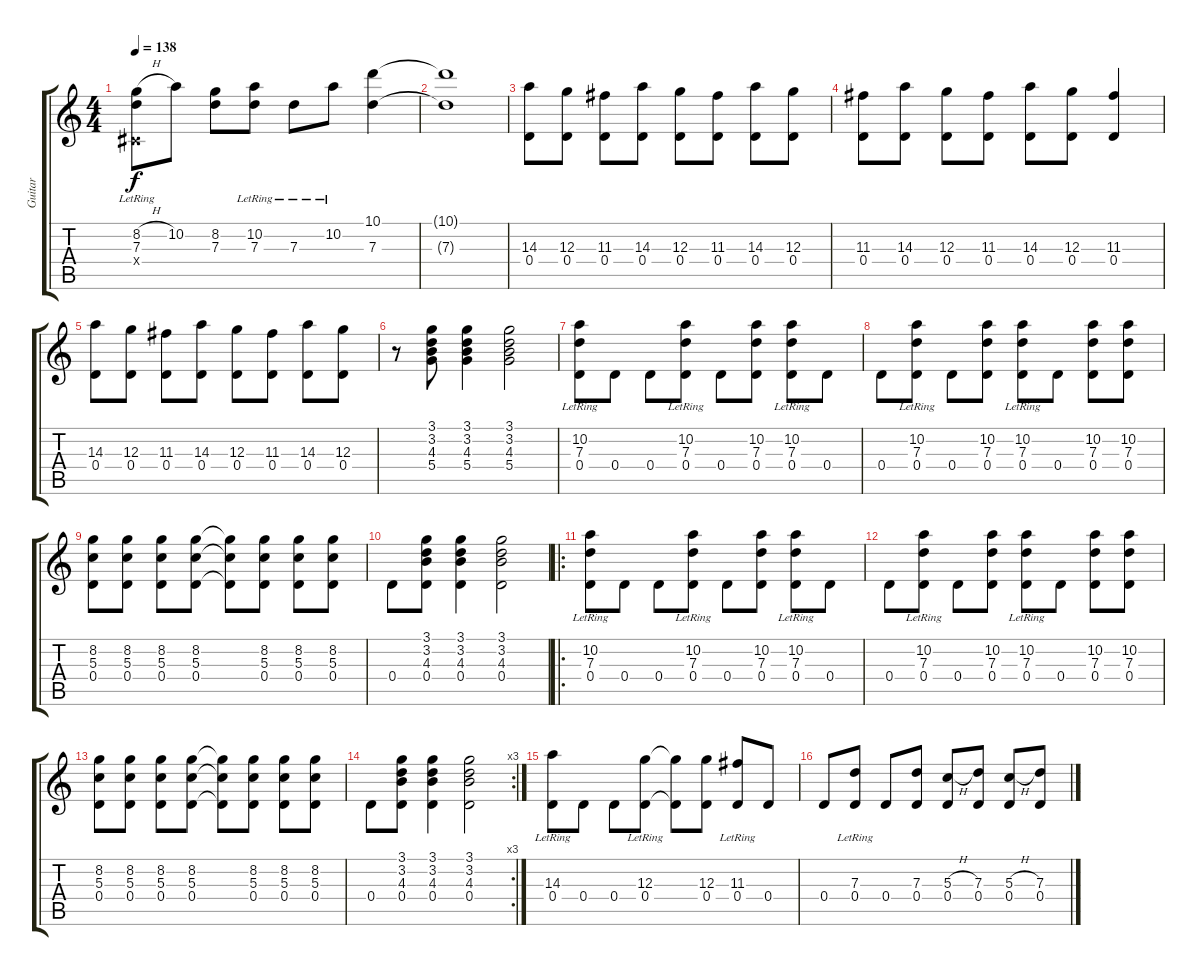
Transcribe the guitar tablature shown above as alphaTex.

\track ("Guitar" "Guitar") {instrument overdrivenguitar}
\staff {score tabs}
\tuning (E4 B3 G3 D3 A2 E2) {hide}
\ts (4 4)
\tempo 138
\clef g2
\ks c
(8.2{h} 7.3{lr} -1.4{x}).8{dy f} 10.2.8 (8.2 7.3).8 (10.2{lr} 7.3).8 7.3{lr}.8 10.2{lr}.8 (10.1 7.3).4 |
(10.1{t} 7.3{t}).1 |
(14.3 0.4).8{instrument overdrivenguitar} (12.3 0.4).8 (11.3 0.4).8 (14.3 0.4).8 (12.3 0.4).8 (11.3 0.4).8 (14.3 0.4).8 (12.3 0.4).8 |
(11.3 0.4).8 (14.3 0.4).8 (12.3 0.4).8 (11.3 0.4).8 (14.3 0.4).8 (12.3 0.4).8 (11.3 0.4).4 |
(14.3 0.4).8 (12.3 0.4).8 (11.3 0.4).8 (14.3 0.4).8 (12.3 0.4).8 (11.3 0.4).8 (14.3 0.4).8 (12.3 0.4).8 |
r.8 (3.1 3.2 4.3 5.4).8 (3.1 3.2 4.3 5.4).4 (3.1 3.2 4.3 5.4).2 |
(10.2{lr} 7.3{lr} 0.4).8 0.4.8 0.4.8 (10.2{lr} 7.3{lr} 0.4).8 0.4.8 (10.2 7.3 0.4).8 (10.2{lr} 7.3{lr} 0.4).8 0.4.8 |
0.4.8 (10.2{lr} 7.3{lr} 0.4).8 0.4.8 (10.2 7.3 0.4).8 (10.2{lr} 7.3{lr} 0.4).8 0.4.8 (10.2 7.3 0.4).8 (10.2 7.3 0.4).8 |
(8.2 5.3 0.4).8 (8.2 5.3 0.4).8 (8.2 5.3 0.4).8 (8.2 5.3 0.4).8 (8.2{t} 5.3{t} 0.4{t}).8 (8.2 5.3 0.4).8 (8.2 5.3 0.4).8 (8.2 5.3 0.4).8 |
0.4.8 (3.1 3.2 4.3 0.4).8 (3.1 3.2 4.3 0.4).4 (3.1 3.2 4.3 0.4).2 |
\ro
(10.2{lr} 7.3{lr} 0.4).8 0.4.8 0.4.8 (10.2{lr} 7.3{lr} 0.4).8 0.4.8 (10.2 7.3 0.4).8 (10.2{lr} 7.3{lr} 0.4).8 0.4.8 |
0.4.8 (10.2{lr} 7.3{lr} 0.4).8 0.4.8 (10.2 7.3 0.4).8 (10.2{lr} 7.3{lr} 0.4).8 0.4.8 (10.2 7.3 0.4).8 (10.2 7.3 0.4).8 |
(8.2 5.3 0.4).8 (8.2 5.3 0.4).8 (8.2 5.3 0.4).8 (8.2 5.3 0.4).8 (8.2{t} 5.3{t} 0.4{t}).8 (8.2 5.3 0.4).8 (8.2 5.3 0.4).8 (8.2 5.3 0.4).8 |
\rc 3
0.4.8 (3.1 3.2 4.3 0.4).8 (3.1 3.2 4.3 0.4).4 (3.1 3.2 4.3 0.4).2 |
(14.3{lr} 0.4).8 0.4.8 0.4.8 (12.3{lr} 0.4).8 (12.3{t} 0.4{t}).8 (12.3 0.4).8 (11.3{lr} 0.4).8 0.4.8 |
0.4.8 (7.3{lr} 0.4).8 0.4.8 (7.3 0.4).8 (5.3{h} 0.4).8 (7.3 0.4).8 (5.3{h} 0.4).8 (7.3 0.4).8
